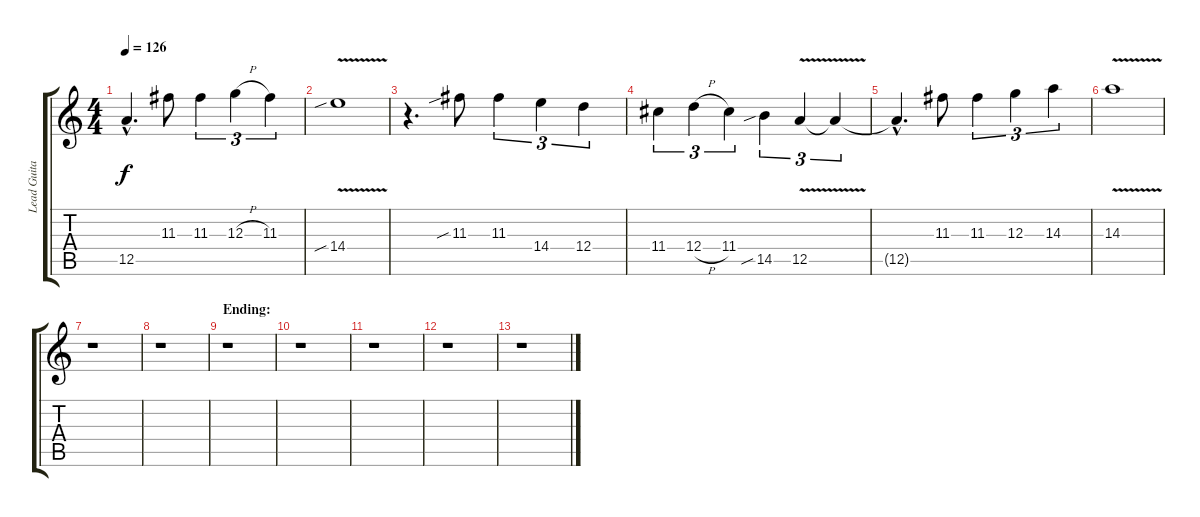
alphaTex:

\track ("Lead Guitar II" "Lead Guita") {instrument distortionguitar}
\staff {score tabs}
\tuning (E4 B3 G3 D3 A2 E2) {hide}
\ts (4 4)
\tempo 126
\clef g2
\ks c
12.5{hac t}.4{d dy f} 11.3.8 11.3.4{tu (3 2)} 12.3{h}.4{tu (3 2)} 11.3.4{tu (3 2)} |
14.4{v sib}.1 |
r.4{d} 11.3{sib}.8 11.3.4{tu (3 2)} 14.4.4{tu (3 2)} 12.4.4{tu (3 2)} |
11.4.4{tu (3 2)} 12.4{h}.4{tu (3 2)} 11.4.4{tu (3 2)} 14.5{sib}.4{tu (3 2)} 12.5{v}.4{tu (3 2)} 12.5{t}.4{tu (3 2)} |
12.5{hac t}.4{d} 11.3.8 11.3.4{tu (3 2)} 12.3.4{tu (3 2)} 14.3.4{tu (3 2)} |
14.3{v}.1 |
r.1 |
r.1 |
\section ("" "Ending:")
r.1 |
r.1 |
r.1 |
r.1 |
r.1
